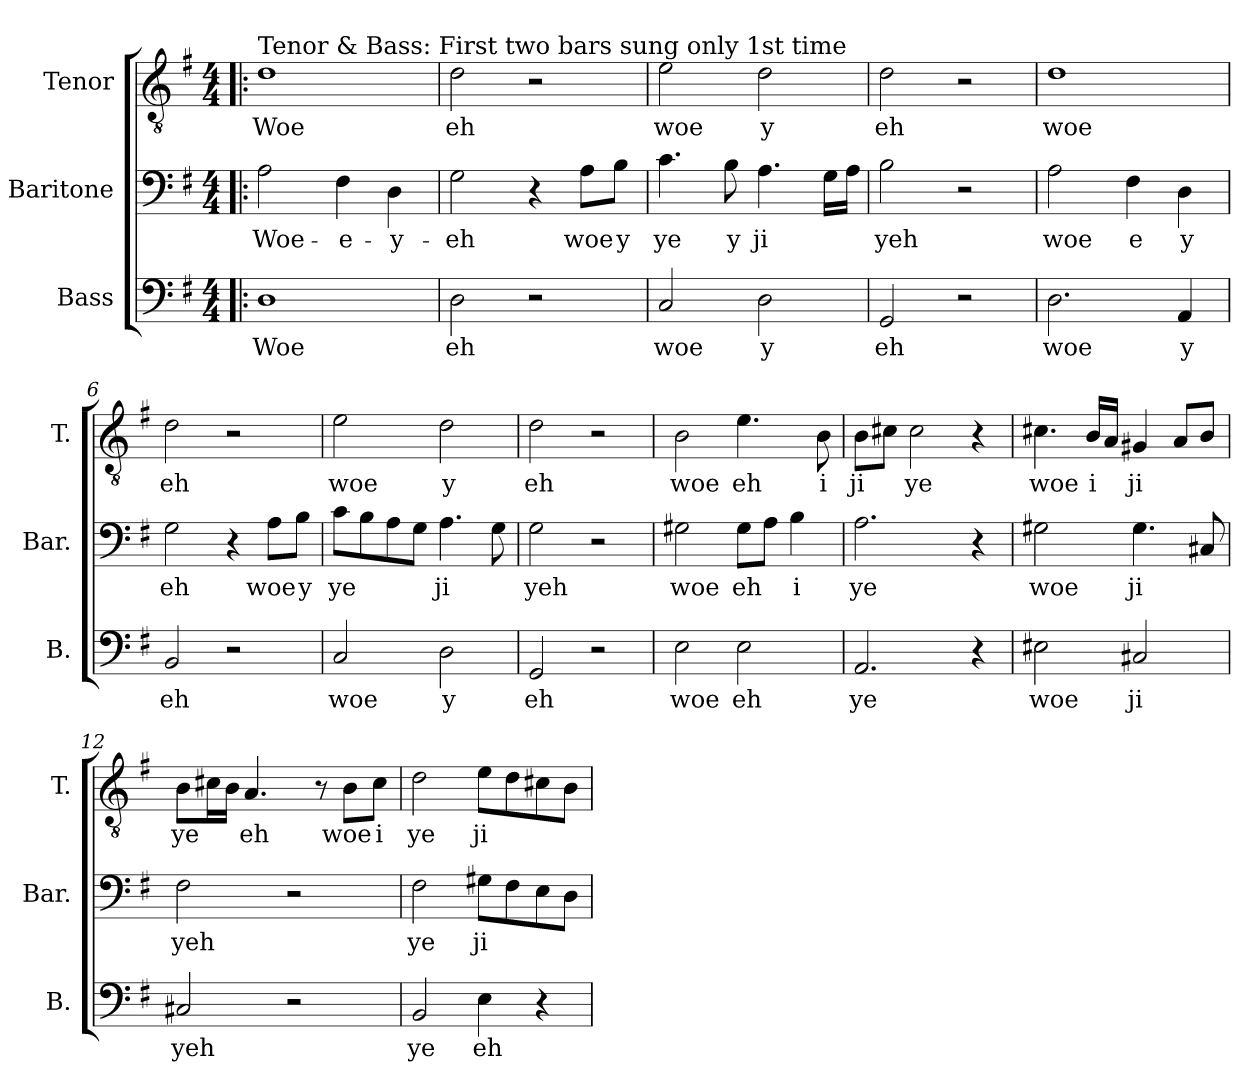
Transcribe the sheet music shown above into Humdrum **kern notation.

**kern	**text	**kern	**text	**kern	**text
*part3	*part3	*part2	*part2	*part1	*part1
*staff3	*staff3	*staff2	*staff2	*staff1	*staff1
*I"Bass	*	*I"Baritone	*	*I"Tenor	*
*I'B.	*	*I'Bar.	*	*I'T.	*
*clefF4	*	*clefF4	*	*clefGv2	*
*k[f#]	*	*k[f#]	*	*k[f#]	*
*M4/4	*	*M4/4	*	*M4/4	*
*MM110	*	*MM110	*	*MM110	*
=1!|:	=1!|:	=1!|:	=1!|:	=1!|:	=1!|:
!	!	!	!	!LO:TX:t=Tenor & Bass&colon; First two bars sung only 1st time	!
!	!LO:LY:b	!	!LO:LY:b	!	!LO:LY:b
1D	Woe	2A\	Woe-	1d	Woe
!	!	!	!LO:LY:b	!	!
.	.	4F#\	-e-	.	.
!	!	!	!LO:LY:b	!	!
.	.	4D\	-y-	.	.
=2	=2	=2	=2	=2	=2
!	!LO:LY:b	!	!LO:LY:b	!	!LO:LY:b
2D\	eh	2G\	-eh	2d\	eh
2r	.	4r	.	2r	.
!	!	!	!LO:LY:b	!	!
.	.	8A\L	woe	.	.
!	!	!	!LO:LY:b	!	!
.	.	8B\J	y	.	.
=3	=3	=3	=3	=3	=3
!	!LO:LY:b	!	!LO:LY:b	!	!LO:LY:b
2C/	woe	4.c\	ye	2e\	woe
!	!	!	!LO:LY:b	!	!
.	.	8B\	y	.	.
!	!LO:LY:b	!	!LO:LY:b	!	!LO:LY:b
2D\	y	4.A\	ji	2d\	y
.	.	16G\LL	.	.	.
.	.	16A\JJ	.	.	.
=4	=4	=4	=4	=4	=4
!	!LO:LY:b	!	!LO:LY:b	!	!LO:LY:b
2GG/	eh	2B\	yeh	2d\	eh
2r	.	2r	.	2r	.
=5	=5	=5	=5	=5	=5
!	!LO:LY:b	!	!LO:LY:b	!	!LO:LY:b
2.D\	woe	2A\	woe	1d	woe
!	!	!	!LO:LY:b	!	!
.	.	4F#\	e	.	.
!	!LO:LY:b	!	!LO:LY:b	!	!
4AA/	y	4D\	y	.	.
=6	=6	=6	=6	=6	=6
!	!LO:LY:b	!	!LO:LY:b	!	!LO:LY:b
2BB/	eh	2G\	eh	2d\	eh
2r	.	4r	.	2r	.
!	!	!	!LO:LY:b	!	!
.	.	8A\L	woe	.	.
!	!	!	!LO:LY:b	!	!
.	.	8B\J	y	.	.
=7	=7	=7	=7	=7	=7
!	!LO:LY:b	!	!LO:LY:b	!	!LO:LY:b
2C/	woe	8c\L	ye	2e\	woe
.	.	8B\	.	.	.
.	.	8A\	.	.	.
.	.	8G\J	.	.	.
!	!LO:LY:b	!	!LO:LY:b	!	!LO:LY:b
2D\	y	4.A\	ji	2d\	y
.	.	8G\	.	.	.
!!LO:LB:g=z
=8	=8	=8	=8	=8	=8
!	!LO:LY:b	!	!LO:LY:b	!	!LO:LY:b
2GG/	eh	2G\	yeh	2d\	eh
2r	.	2r	.	2r	.
=9	=9	=9	=9	=9	=9
!	!LO:LY:b	!	!LO:LY:b	!	!LO:LY:b
2E\	woe	2G#X\	woe	2B\	woe
!	!LO:LY:b	!	!LO:LY:b	!	!LO:LY:b
2E\	eh	8G#\L	eh	4.e\	eh
.	.	8A\J	.	.	.
!	!	!	!LO:LY:b	!	!
.	.	4B\	i	.	.
!	!	!	!	!	!LO:LY:b
.	.	.	.	8B\	i
=10	=10	=10	=10	=10	=10
!	!LO:LY:b	!	!LO:LY:b	!	!LO:LY:b
2.AA/	ye	2.A\	ye	8B\L	ji
.	.	.	.	8c#X\J	.
!	!	!	!	!	!LO:LY:b
.	.	.	.	2c#\	ye
4r	.	4r	.	4r	.
=11	=11	=11	=11	=11	=11
!	!LO:LY:b	!	!LO:LY:b	!	!LO:LY:b
2E#X\	woe	2G#X\	woe	4.c#X\	woe
!	!	!	!	!	!LO:LY:b
.	.	.	.	16B/LL	i
.	.	.	.	16A/JJ	.
!	!LO:LY:b	!	!LO:LY:b	!	!LO:LY:b
2C#X/	ji	4.G#\	ji	4G#X/	ji
.	.	.	.	8A/L	.
.	.	8C#X/	.	8B/J	.
=12	=12	=12	=12	=12	=12
!	!LO:LY:b	!	!LO:LY:b	!	!LO:LY:b
2C#X/	yeh	2F#\	yeh	8B\L	ye
.	.	.	.	16c#X\L	.
.	.	.	.	16B\JJ	.
!	!	!	!	!	!LO:LY:b
.	.	.	.	4.A/	eh
2r	.	2r	.	.	.
.	.	.	.	8r	.
!	!	!	!	!	!LO:LY:b
.	.	.	.	8B\L	woe
!	!	!	!	!	!LO:LY:b
.	.	.	.	8c#\J	i
=13	=13	=13	=13	=13	=13
!	!LO:LY:b	!	!LO:LY:b	!	!LO:LY:b
2BB/	ye	2F#\	ye	2d\	ye
!	!LO:LY:b	!	!LO:LY:b	!	!LO:LY:b
4E\	eh	8G#X\L	ji	8e\L	ji
.	.	8F#\	.	8d\	.
4r	.	8E\	.	8c#X\	.
.	.	8D\J	.	8B\J	.
=	=	=	=	=	=
*-	*-	*-	*-	*-	*-
